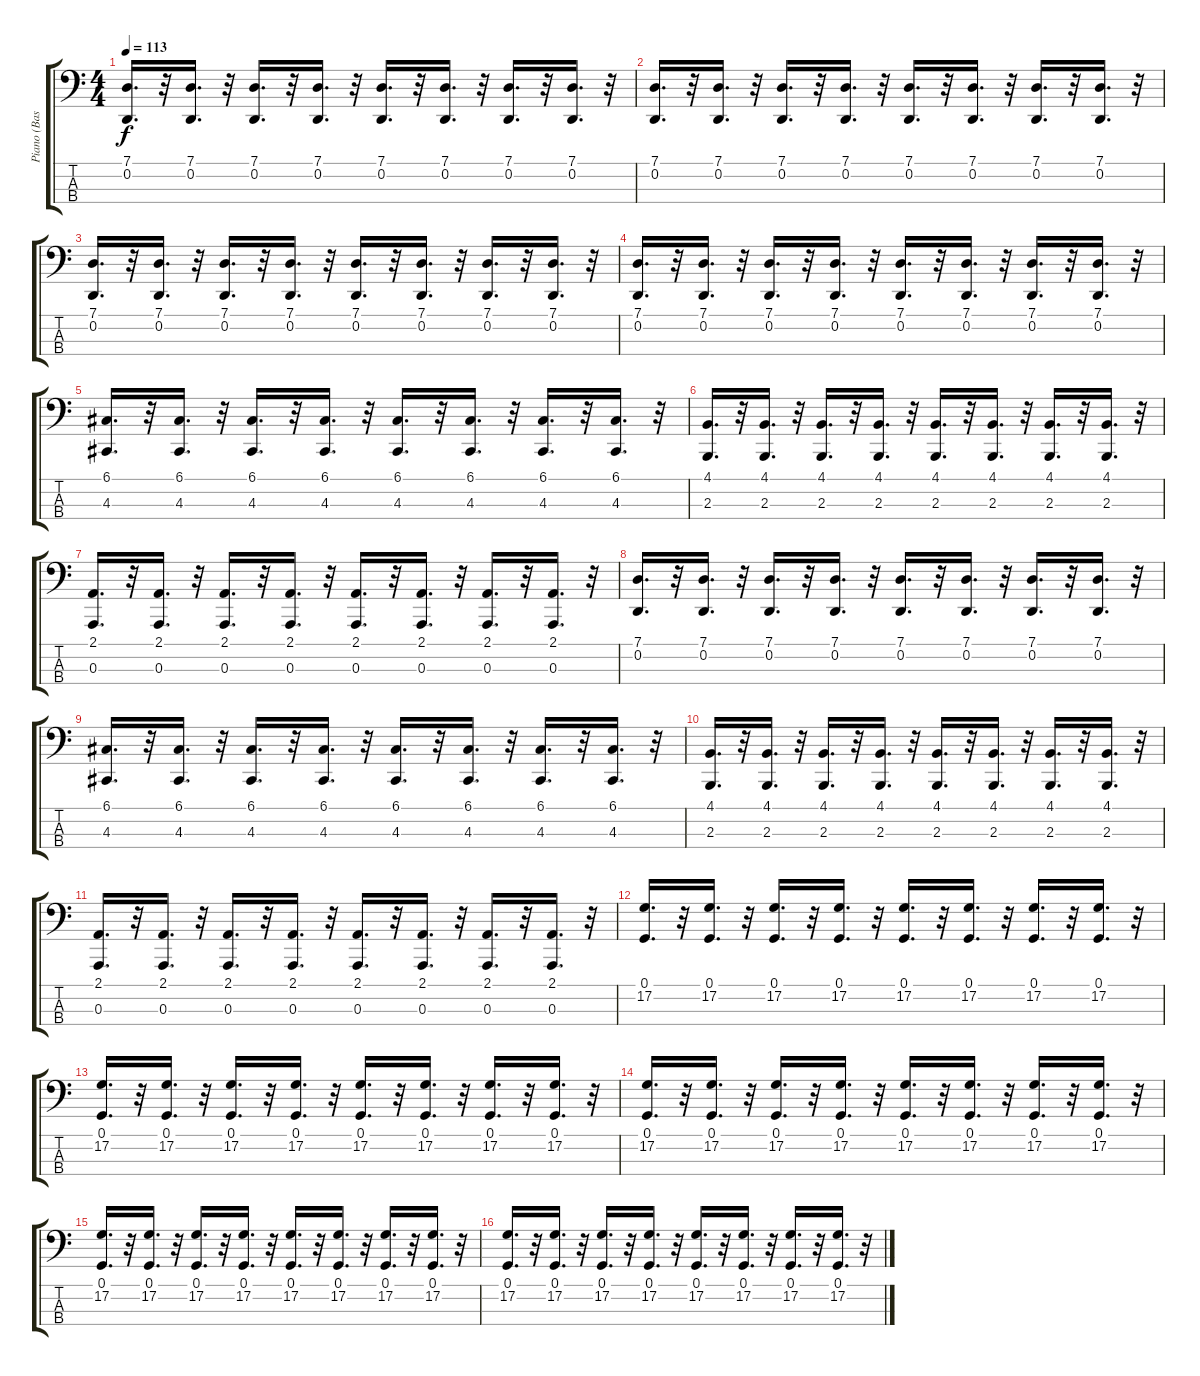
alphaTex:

\track ("Piano (Bass)" "Piano (Bas") {instrument honkytonkpiano}
\staff {score tabs}
\tuning (G2 D2 A1 E1) {hide}
\ts (4 4)
\tempo 113
\clef f4
\ks c
(7.1 0.2).16{d dy f} r.32 (7.1 0.2).16{d} r.32 (7.1 0.2).16{d} r.32 (7.1 0.2).16{d} r.32 (7.1 0.2).16{d} r.32 (7.1 0.2).16{d} r.32 (7.1 0.2).16{d} r.32 (7.1 0.2).16{d} r.32 |
(7.1 0.2).16{d} r.32 (7.1 0.2).16{d} r.32 (7.1 0.2).16{d} r.32 (7.1 0.2).16{d} r.32 (7.1 0.2).16{d} r.32 (7.1 0.2).16{d} r.32 (7.1 0.2).16{d} r.32 (7.1 0.2).16{d} r.32 |
(7.1 0.2).16{d} r.32 (7.1 0.2).16{d} r.32 (7.1 0.2).16{d} r.32 (7.1 0.2).16{d} r.32 (7.1 0.2).16{d} r.32 (7.1 0.2).16{d} r.32 (7.1 0.2).16{d} r.32 (7.1 0.2).16{d} r.32 |
(7.1 0.2).16{d} r.32 (7.1 0.2).16{d} r.32 (7.1 0.2).16{d} r.32 (7.1 0.2).16{d} r.32 (7.1 0.2).16{d} r.32 (7.1 0.2).16{d} r.32 (7.1 0.2).16{d} r.32 (7.1 0.2).16{d} r.32 |
(6.1 4.3).16{d} r.32 (6.1 4.3).16{d} r.32 (6.1 4.3).16{d} r.32 (6.1 4.3).16{d} r.32 (6.1 4.3).16{d} r.32 (6.1 4.3).16{d} r.32 (6.1 4.3).16{d} r.32 (6.1 4.3).16{d} r.32 |
(4.1 2.3).16{d} r.32 (4.1 2.3).16{d} r.32 (4.1 2.3).16{d} r.32 (4.1 2.3).16{d} r.32 (4.1 2.3).16{d} r.32 (4.1 2.3).16{d} r.32 (4.1 2.3).16{d} r.32 (4.1 2.3).16{d} r.32 |
(2.1 0.3).16{d} r.32 (2.1 0.3).16{d} r.32 (2.1 0.3).16{d} r.32 (2.1 0.3).16{d} r.32 (2.1 0.3).16{d} r.32 (2.1 0.3).16{d} r.32 (2.1 0.3).16{d} r.32 (2.1 0.3).16{d} r.32 |
(7.1 0.2).16{d} r.32 (7.1 0.2).16{d} r.32 (7.1 0.2).16{d} r.32 (7.1 0.2).16{d} r.32 (7.1 0.2).16{d} r.32 (7.1 0.2).16{d} r.32 (7.1 0.2).16{d} r.32 (7.1 0.2).16{d} r.32 |
(6.1 4.3).16{d} r.32 (6.1 4.3).16{d} r.32 (6.1 4.3).16{d} r.32 (6.1 4.3).16{d} r.32 (6.1 4.3).16{d} r.32 (6.1 4.3).16{d} r.32 (6.1 4.3).16{d} r.32 (6.1 4.3).16{d} r.32 |
(4.1 2.3).16{d} r.32 (4.1 2.3).16{d} r.32 (4.1 2.3).16{d} r.32 (4.1 2.3).16{d} r.32 (4.1 2.3).16{d} r.32 (4.1 2.3).16{d} r.32 (4.1 2.3).16{d} r.32 (4.1 2.3).16{d} r.32 |
(2.1 0.3).16{d} r.32 (2.1 0.3).16{d} r.32 (2.1 0.3).16{d} r.32 (2.1 0.3).16{d} r.32 (2.1 0.3).16{d} r.32 (2.1 0.3).16{d} r.32 (2.1 0.3).16{d} r.32 (2.1 0.3).16{d} r.32 |
(0.1 17.2).16{d} r.32 (0.1 17.2).16{d} r.32 (0.1 17.2).16{d} r.32 (0.1 17.2).16{d} r.32 (0.1 17.2).16{d} r.32 (0.1 17.2).16{d} r.32 (0.1 17.2).16{d} r.32 (0.1 17.2).16{d} r.32 |
(0.1 17.2).16{d} r.32 (0.1 17.2).16{d} r.32 (0.1 17.2).16{d} r.32 (0.1 17.2).16{d} r.32 (0.1 17.2).16{d} r.32 (0.1 17.2).16{d} r.32 (0.1 17.2).16{d} r.32 (0.1 17.2).16{d} r.32 |
(0.1 17.2).16{d} r.32 (0.1 17.2).16{d} r.32 (0.1 17.2).16{d} r.32 (0.1 17.2).16{d} r.32 (0.1 17.2).16{d} r.32 (0.1 17.2).16{d} r.32 (0.1 17.2).16{d} r.32 (0.1 17.2).16{d} r.32 |
(0.1 17.2).16{d} r.32 (0.1 17.2).16{d} r.32 (0.1 17.2).16{d} r.32 (0.1 17.2).16{d} r.32 (0.1 17.2).16{d} r.32 (0.1 17.2).16{d} r.32 (0.1 17.2).16{d} r.32 (0.1 17.2).16{d} r.32 |
(0.1 17.2).16{d} r.32 (0.1 17.2).16{d} r.32 (0.1 17.2).16{d} r.32 (0.1 17.2).16{d} r.32 (0.1 17.2).16{d} r.32 (0.1 17.2).16{d} r.32 (0.1 17.2).16{d} r.32 (0.1 17.2).16{d} r.32
